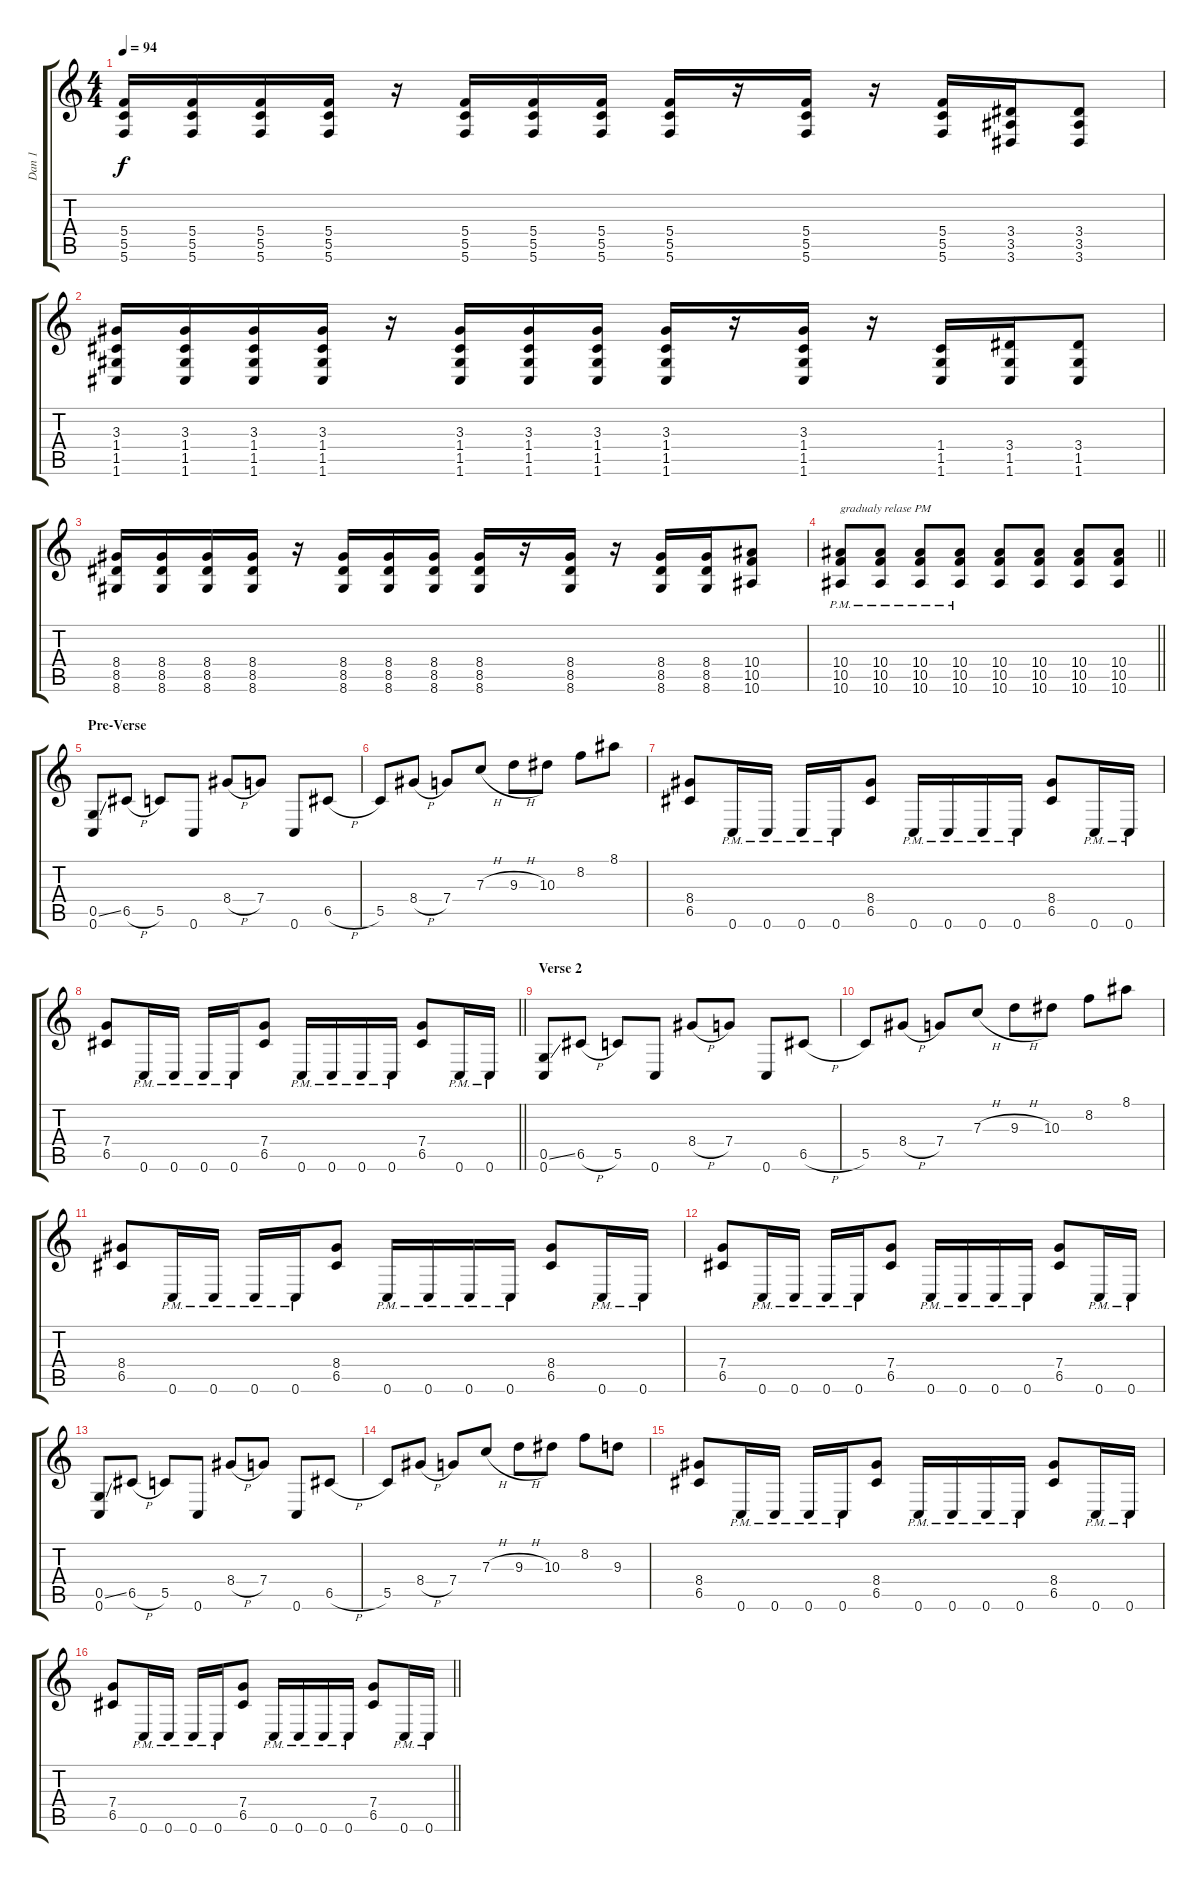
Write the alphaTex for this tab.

\track ("Dan 1" "Dan 1") {instrument distortionguitar}
\staff {score tabs}
\tuning (D4 A3 F3 C3 G2 C2) {hide}
\ts (4 4)
\tempo 94
\clef g2
\ks c
(5.4 5.5 5.6).16{dy f} (5.4 5.5 5.6).16 (5.4 5.5 5.6).16 (5.4 5.5 5.6).16 r.16 (5.4 5.5 5.6).16 (5.4 5.5 5.6).16 (5.4 5.5 5.6).16 (5.4 5.5 5.6).16 r.16 (5.4 5.5 5.6).16 r.16 (5.4 5.5 5.6).16 (3.4 3.5 3.6).16 (3.4 3.5 3.6).8 |
(3.3 1.4 1.5 1.6).16 (3.3 1.4 1.5 1.6).16 (3.3 1.4 1.5 1.6).16 (3.3 1.4 1.5 1.6).16 r.16 (3.3 1.4 1.5 1.6).16 (3.3 1.4 1.5 1.6).16 (3.3 1.4 1.5 1.6).16 (3.3 1.4 1.5 1.6).16 r.16 (3.3 1.4 1.5 1.6).16 r.16 (1.4 1.5 1.6).16 (3.4 1.5 1.6).16 (3.4 1.5 1.6).8 |
(8.4 8.5 8.6).16 (8.4 8.5 8.6).16 (8.4 8.5 8.6).16 (8.4 8.5 8.6).16 r.16 (8.4 8.5 8.6).16 (8.4 8.5 8.6).16 (8.4 8.5 8.6).16 (8.4 8.5 8.6).16 r.16 (8.4 8.5 8.6).16 r.16 (8.4 8.5 8.6).16 (8.4 8.5 8.6).16 (10.4 10.5 10.6).8 |
\barLineRight lightlight
(10.4{pm} 10.5{pm} 10.6{pm}).8{txt "gradualy relase PM"} (10.4{pm} 10.5{pm} 10.6{pm}).8 (10.4{pm} 10.5{pm} 10.6{pm}).8 (10.4{pm} 10.5{pm} 10.6{pm}).8 (10.4 10.5 10.6).8 (10.4 10.5 10.6).8 (10.4 10.5 10.6).8 (10.4 10.5 10.6).8 |
\section ("" "Pre-Verse")
(0.5{ss} 0.6).8 6.5{h}.8 5.5.8 0.6.8 8.4{h}.8 7.4.8 0.6.8 6.5{h}.8 |
5.5.8 8.4{h}.8 7.4.8 7.3{h}.8 9.3{h}.8 10.3.8 8.2.8 8.1.8 |
(8.4 6.5).8 0.6{pm}.16 0.6{pm}.16 0.6{pm}.16 0.6{pm}.16 (8.4 6.5).8 0.6{pm}.16 0.6{pm}.16 0.6{pm}.16 0.6{pm}.16 (8.4 6.5).8 0.6{pm}.16 0.6{pm}.16 |
\barLineRight lightlight
(7.4 6.5).8 0.6{pm}.16 0.6{pm}.16 0.6{pm}.16 0.6{pm}.16 (7.4 6.5).8 0.6{pm}.16 0.6{pm}.16 0.6{pm}.16 0.6{pm}.16 (7.4 6.5).8 0.6{pm}.16 0.6{pm}.16 |
\section ("" "Verse 2")
(0.5{ss} 0.6).8 6.5{h}.8 5.5.8 0.6.8 8.4{h}.8 7.4.8 0.6.8 6.5{h}.8 |
5.5.8 8.4{h}.8 7.4.8 7.3{h}.8 9.3{h}.8 10.3.8 8.2.8 8.1.8 |
(8.4 6.5).8 0.6{pm}.16 0.6{pm}.16 0.6{pm}.16 0.6{pm}.16 (8.4 6.5).8 0.6{pm}.16 0.6{pm}.16 0.6{pm}.16 0.6{pm}.16 (8.4 6.5).8 0.6{pm}.16 0.6{pm}.16 |
(7.4 6.5).8 0.6{pm}.16 0.6{pm}.16 0.6{pm}.16 0.6{pm}.16 (7.4 6.5).8 0.6{pm}.16 0.6{pm}.16 0.6{pm}.16 0.6{pm}.16 (7.4 6.5).8 0.6{pm}.16 0.6{pm}.16 |
(0.5{ss} 0.6).8 6.5{h}.8 5.5.8 0.6.8 8.4{h}.8 7.4.8 0.6.8 6.5{h}.8 |
5.5.8 8.4{h}.8 7.4.8 7.3{h}.8 9.3{h}.8 10.3.8 8.2.8 9.3.8 |
(8.4 6.5).8 0.6{pm}.16 0.6{pm}.16 0.6{pm}.16 0.6{pm}.16 (8.4 6.5).8 0.6{pm}.16 0.6{pm}.16 0.6{pm}.16 0.6{pm}.16 (8.4 6.5).8 0.6{pm}.16 0.6{pm}.16 |
\barLineRight lightlight
(7.4 6.5).8 0.6{pm}.16 0.6{pm}.16 0.6{pm}.16 0.6{pm}.16 (7.4 6.5).8 0.6{pm}.16 0.6{pm}.16 0.6{pm}.16 0.6{pm}.16 (7.4 6.5).8 0.6{pm}.16 0.6{pm}.16
